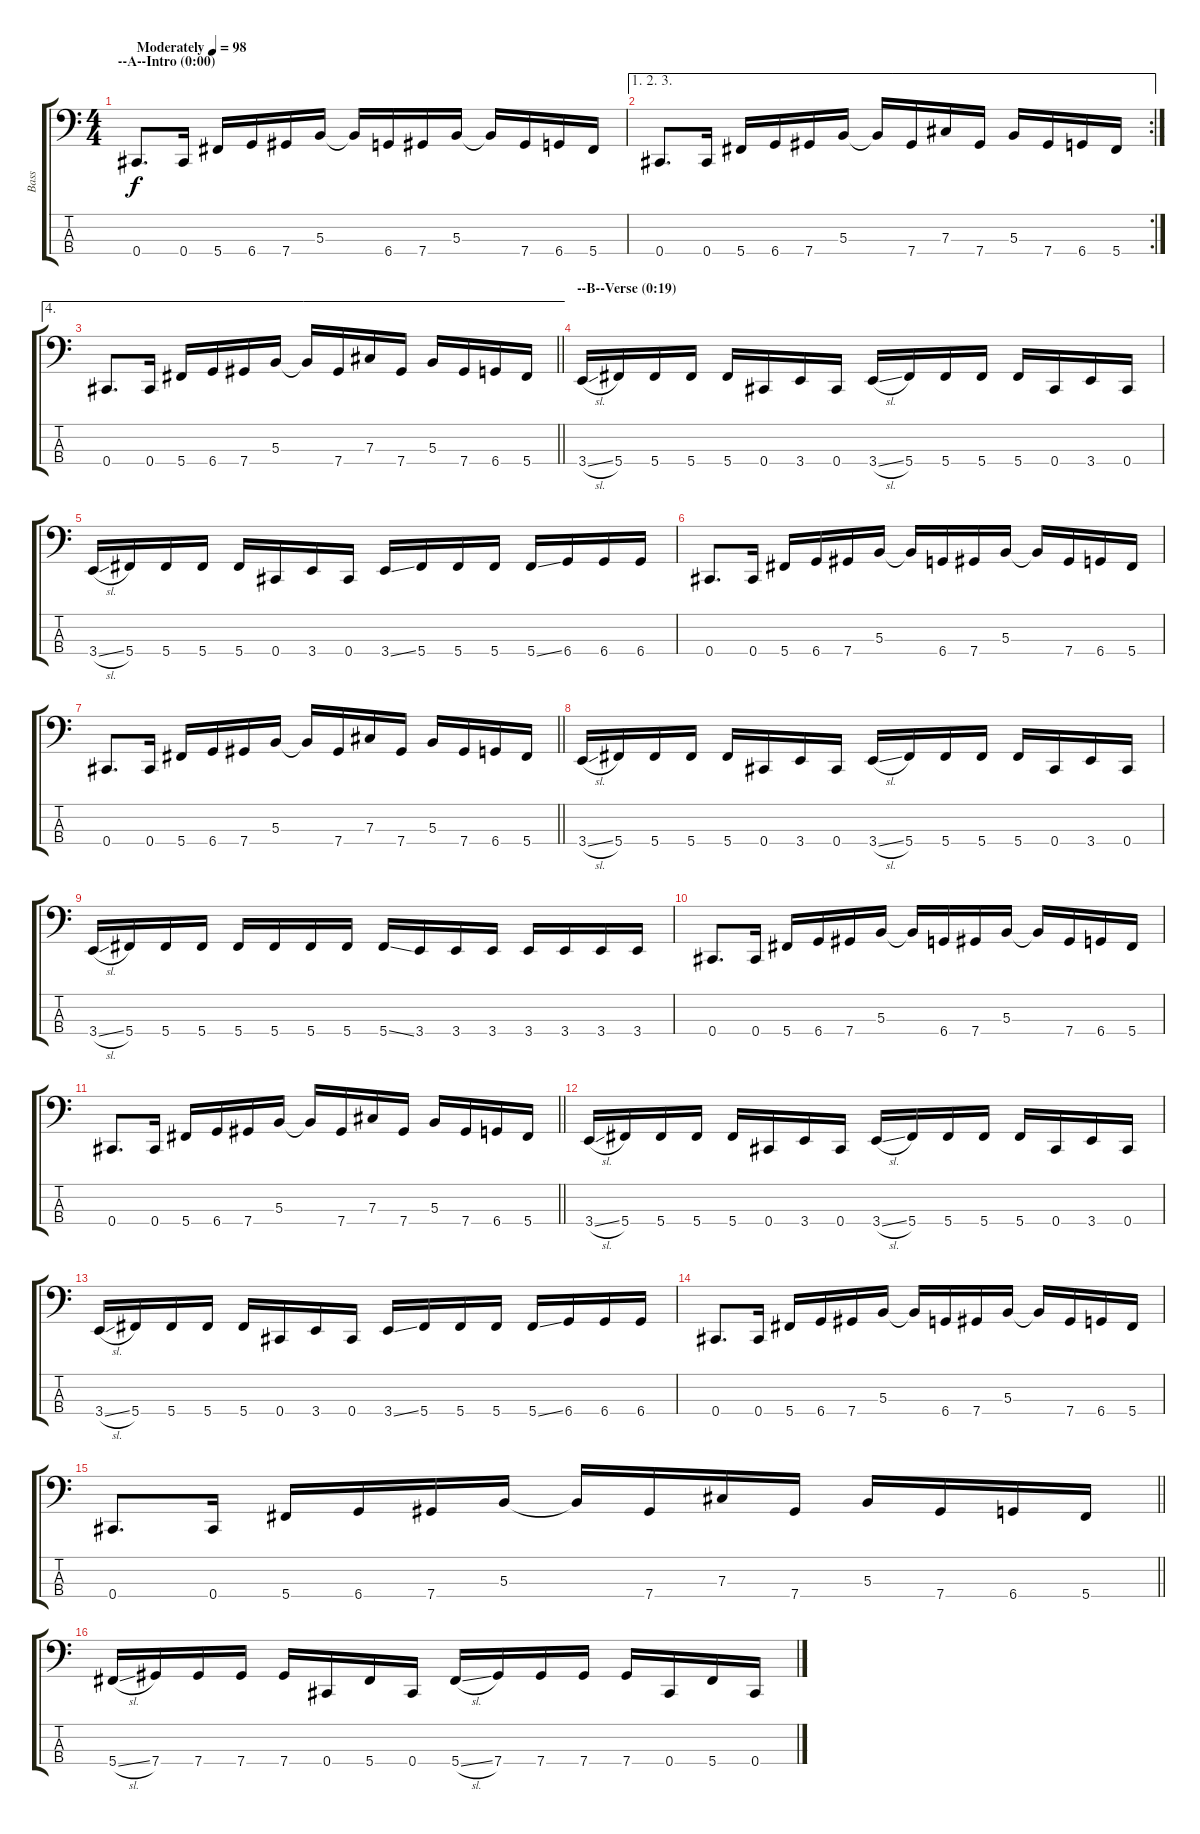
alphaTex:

\track ("Bass" "Bass") {instrument electricbassfinger}
\staff {score tabs}
\tuning (E2 B1 Gb1 Db1) {hide}
\ts (4 4)
\section ("" "--A--Intro (0:00)")
\tempo (98 "Moderately")
\clef f4
\ks c
0.4.8{d dy f instrument electricbassfinger} 0.4.16 5.4.16 6.4.16 7.4.16 5.3.16 5.3{t}.16 6.4.16 7.4.16 5.3.16 5.3{t}.16 7.4.16 6.4.16 5.4.16 |
\ae (1 2 3)
\rc 2
0.4.8{d} 0.4.16 5.4.16 6.4.16 7.4.16 5.3.16 5.3{t}.16 7.4.16 7.3.16 7.4.16 5.3.16 7.4.16 6.4.16 5.4.16 |
\ae 4
\barLineRight lightlight
0.4.8{d} 0.4.16 5.4.16 6.4.16 7.4.16 5.3.16 5.3{t}.16 7.4.16 7.3.16 7.4.16 5.3.16 7.4.16 6.4.16 5.4.16 |
\section ("" "--B--Verse (0:19)")
3.4{sl}.16 5.4.16 5.4.16 5.4.16 5.4.16 0.4.16 3.4.16 0.4.16 3.4{sl}.16 5.4.16 5.4.16 5.4.16 5.4.16 0.4.16 3.4.16 0.4.16 |
3.4{sl}.16 5.4.16 5.4.16 5.4.16 5.4.16 0.4.16 3.4.16 0.4.16 3.4{ss}.16 5.4.16 5.4.16 5.4.16 5.4{ss}.16 6.4.16 6.4.16 6.4.16 |
0.4.8{d} 0.4.16 5.4.16 6.4.16 7.4.16 5.3.16 5.3{t}.16 6.4.16 7.4.16 5.3.16 5.3{t}.16 7.4.16 6.4.16 5.4.16 |
\barLineRight lightlight
0.4.8{d} 0.4.16 5.4.16 6.4.16 7.4.16 5.3.16 5.3{t}.16 7.4.16 7.3.16 7.4.16 5.3.16 7.4.16 6.4.16 5.4.16 |
3.4{sl}.16 5.4.16 5.4.16 5.4.16 5.4.16 0.4.16 3.4.16 0.4.16 3.4{sl}.16 5.4.16 5.4.16 5.4.16 5.4.16 0.4.16 3.4.16 0.4.16 |
3.4{sl}.16 5.4.16 5.4.16 5.4.16 5.4.16 5.4.16 5.4.16 5.4.16 5.4{ss}.16 3.4.16 3.4.16 3.4.16 3.4.16 3.4.16 3.4.16 3.4.16 |
0.4.8{d} 0.4.16 5.4.16 6.4.16 7.4.16 5.3.16 5.3{t}.16 6.4.16 7.4.16 5.3.16 5.3{t}.16 7.4.16 6.4.16 5.4.16 |
\barLineRight lightlight
0.4.8{d} 0.4.16 5.4.16 6.4.16 7.4.16 5.3.16 5.3{t}.16 7.4.16 7.3.16 7.4.16 5.3.16 7.4.16 6.4.16 5.4.16 |
3.4{sl}.16 5.4.16 5.4.16 5.4.16 5.4.16 0.4.16 3.4.16 0.4.16 3.4{sl}.16 5.4.16 5.4.16 5.4.16 5.4.16 0.4.16 3.4.16 0.4.16 |
3.4{sl}.16 5.4.16 5.4.16 5.4.16 5.4.16 0.4.16 3.4.16 0.4.16 3.4{ss}.16 5.4.16 5.4.16 5.4.16 5.4{ss}.16 6.4.16 6.4.16 6.4.16 |
0.4.8{d} 0.4.16 5.4.16 6.4.16 7.4.16 5.3.16 5.3{t}.16 6.4.16 7.4.16 5.3.16 5.3{t}.16 7.4.16 6.4.16 5.4.16 |
\barLineRight lightlight
0.4.8{d} 0.4.16 5.4.16 6.4.16 7.4.16 5.3.16 5.3{t}.16 7.4.16 7.3.16 7.4.16 5.3.16 7.4.16 6.4.16 5.4.16 |
5.4{sl}.16 7.4.16 7.4.16 7.4.16 7.4.16 0.4.16 5.4.16 0.4.16 5.4{sl}.16 7.4.16 7.4.16 7.4.16 7.4.16 0.4.16 5.4.16 0.4.16
